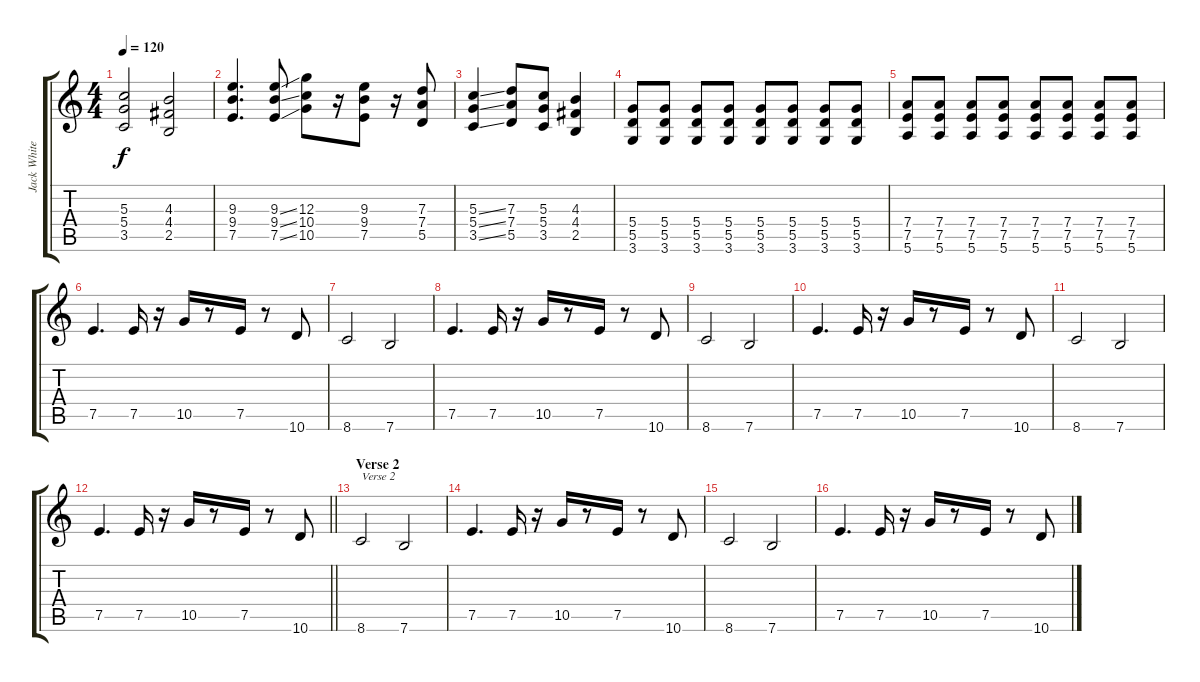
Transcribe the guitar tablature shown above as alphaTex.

\track ("Jack White" "Jack White") {instrument overdrivenguitar}
\staff {score tabs}
\tuning (E4 B3 G3 D3 A2 E2) {hide}
\ts (4 4)
\tempo 120
\clef g2
\ks c
(5.3 5.4 3.5).2{dy f} (4.3 4.4 2.5).2 |
(9.3 9.4 7.5).4{d} (9.3{ss} 9.4{ss} 7.5{ss}).8 (12.3 10.4 10.5).8 r.16 (9.3 9.4 7.5).8 r.16 (7.3 7.4 5.5).8 |
(5.3{ss} 5.4{ss} 3.5{ss}).4 (7.3 7.4 5.5).8 (5.3 5.4 3.5).8 (4.3 4.4 2.5).4 |
(5.4 5.5 3.6).8 (5.4 5.5 3.6).8 (5.4 5.5 3.6).8 (5.4 5.5 3.6).8 (5.4 5.5 3.6).8 (5.4 5.5 3.6).8 (5.4 5.5 3.6).8 (5.4 5.5 3.6).8 |
(7.4 7.5 5.6).8 (7.4 7.5 5.6).8 (7.4 7.5 5.6).8 (7.4 7.5 5.6).8 (7.4 7.5 5.6).8 (7.4 7.5 5.6).8 (7.4 7.5 5.6).8 (7.4 7.5 5.6).8 |
7.5.4{d} 7.5.16 r.16 10.5.16 r.8 7.5.16 r.8 10.6.8 |
8.6.2 7.6.2 |
7.5.4{d} 7.5.16 r.16 10.5.16 r.8 7.5.16 r.8 10.6.8 |
8.6.2 7.6.2 |
7.5.4{d} 7.5.16 r.16 10.5.16 r.8 7.5.16 r.8 10.6.8 |
8.6.2 7.6.2 |
\barLineRight lightlight
7.5.4{d} 7.5.16 r.16 10.5.16 r.8 7.5.16 r.8 10.6.8 |
\section ("" "Verse 2")
8.6.2{txt "Verse 2"} 7.6.2 |
7.5.4{d} 7.5.16 r.16 10.5.16 r.8 7.5.16 r.8 10.6.8 |
8.6.2 7.6.2 |
7.5.4{d} 7.5.16 r.16 10.5.16 r.8 7.5.16 r.8 10.6.8
